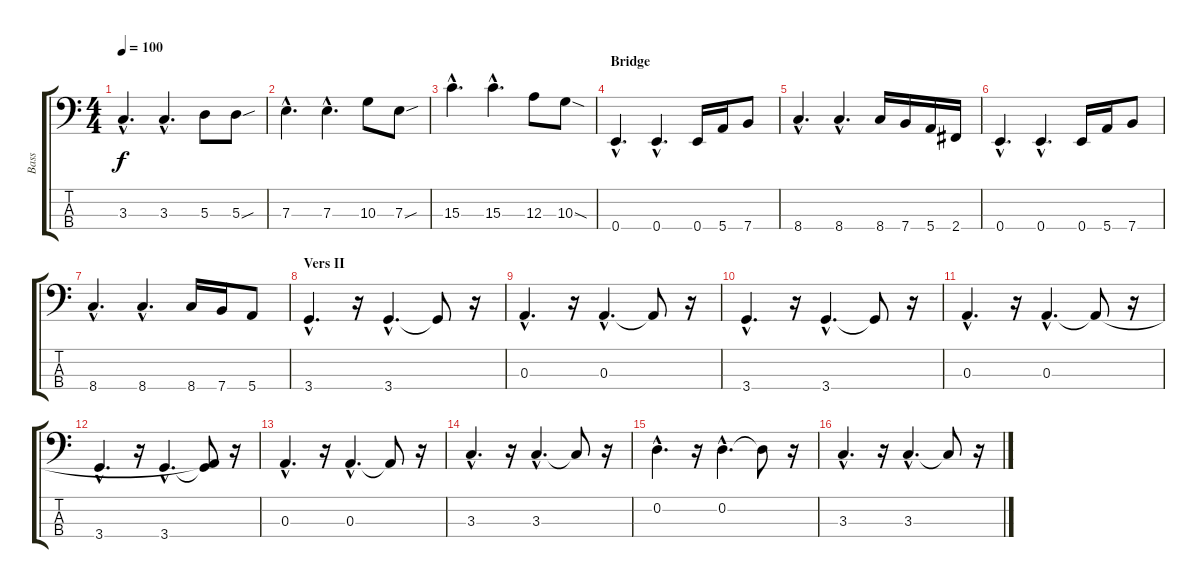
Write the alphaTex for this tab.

\track ("Bass" "Bass") {instrument electricbasspick}
\staff {score tabs}
\tuning (G2 D2 A1 E1) {hide}
\ts (4 4)
\tempo 100
\clef f4
\ks c
3.3{hac}.4{d dy f} 3.3{hac}.4{d} 5.3.8 5.3{sou}.8 |
7.3{hac}.4{d} 7.3{hac}.4{d} 10.3.8 7.3{sou}.8 |
15.3{hac}.4{d} 15.3{hac}.4{d} 12.3.8 10.3{sod}.8 |
\section ("" "Bridge")
0.4{hac}.4{d} 0.4{hac}.4{d} 0.4.16 5.4.16 7.4.8 |
8.4{hac}.4{d} 8.4{hac}.4{d} 8.4.16 7.4.16 5.4.16 2.4.16 |
0.4{hac}.4{d} 0.4{hac}.4{d} 0.4.16 5.4.16 7.4.8 |
8.4{hac}.4{d} 8.4{hac}.4{d} 8.4.16 7.4.16 5.4.8 |
\section ("" "Vers II")
3.4{hac}.4{d} r.16 3.4{hac}.4{d} 3.4{t}.8 r.16 |
0.3{hac}.4{d} r.16 0.3{hac}.4{d} 0.3{t}.8 r.16 |
3.4{hac}.4{d} r.16 3.4{hac}.4{d} 3.4{t}.8 r.16 |
0.3{hac}.4{d} r.16 0.3{hac}.4{d} 0.3{t}.8 r.16 |
3.4{hac}.4{d} r.16 3.4{hac}.4{d} (0.3{t} 3.4{t}).8 r.16 |
0.3{hac}.4{d} r.16 0.3{hac}.4{d} 0.3{t}.8 r.16 |
3.3{hac}.4{d} r.16 3.3{hac}.4{d} 3.3{t}.8 r.16 |
0.2{hac}.4{d} r.16 0.2{hac}.4{d} 0.2{t}.8 r.16 |
3.3{hac}.4{d} r.16 3.3{hac}.4{d} 3.3{t}.8 r.16
